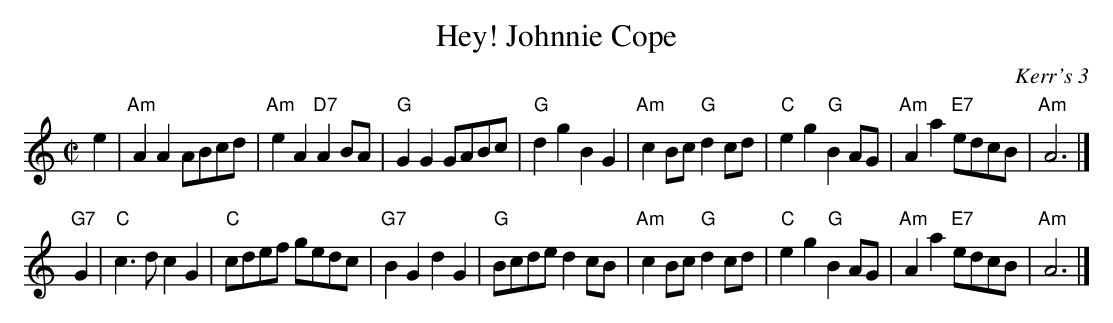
X:1
T: Hey! Johnnie Cope
O: Kerr's 3
M: C|
L: 1/8
K: Am
   e2 \
| "Am"A2A2    ABcd |"Am"e2A2 "D7"A2BA |  "G"G2G2     GABc |  "G"d2g2 B2G2 \
| "Am"c2Bc "G"d2cd | "C"e2g2  "G"B2AG | "Am"A2a2 "E7"edcB | "Am"A6 |]
  "G7"G2 \
|  "C"c3d     c2G2 | "C"cdef     gedc | "G7"B2G2     d2G2 | "G"Bcde d2cB \
| "Am"c2Bc "G"d2cd | "C"e2g2  "G"B2AG | "Am"A2a2 "E7"edcB | "Am"A6 |]
